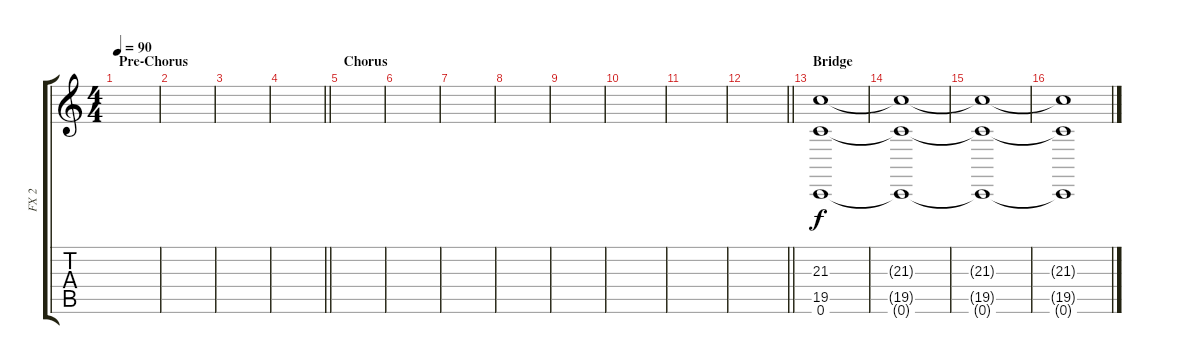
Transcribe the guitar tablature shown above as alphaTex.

\track ("FX 2" "FX 2") {instrument synthstrings2}
\staff {score tabs}
\tuning (C4 G3 Eb3 Bb2 F2 C2) {hide}
\ts (4 4)
\section ("" "Pre-Chorus")
\tempo 90
\clef g2
\ks c
|
|
|
\barLineRight lightlight
|
\section ("" "Chorus")
|
|
|
|
|
|
|
\barLineRight lightlight
|
\section ("" "Bridge")
(21.3 19.5 0.6).1 |
(21.3{t} 19.5{t} 0.6{t}).1 |
(21.3{t} 19.5{t} 0.6{t}).1 |
(21.3{t} 19.5{t} 0.6{t}).1
